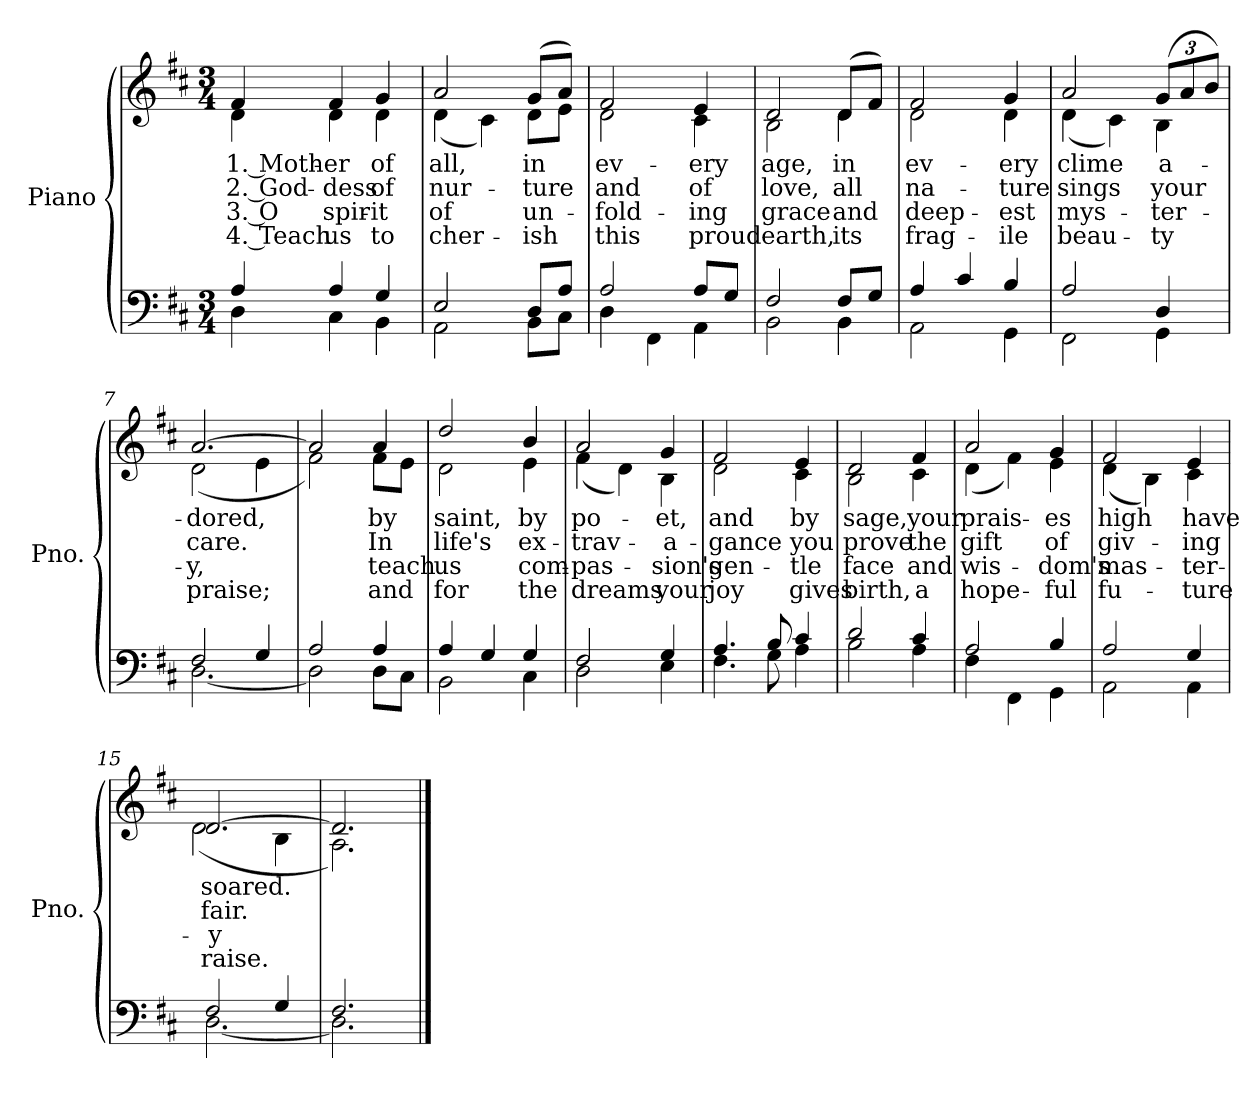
**kern	**kern	**text	**text	**text	**text
*part1	*part1	*part1	*part1	*part1	*part1
*staff2	*staff1	*staff1	*staff1	*staff1	*staff1
*I"Piano	*	*	*	*	*
*I'Pno.	*	*	*	*	*
*clefF4	*clefG2	*	*	*	*
*k[f#c#]	*k[f#c#]	*	*	*	*
*D:	*D:	*	*	*	*
*M3/4	*M3/4	*	*	*	*
*MM120	*MM120	*	*	*	*
=1	=1	=1	=1	=1	=1
*^	*	*	*	*	*
!	!	!	!LO:LY:b	!LO:LY:b	!LO:LY:b	!LO:LY:b
*	*	*^	*	*	*	*
4A/	4D\	4f#/	4d\	1. Moth-	2. God-	3. O	4. Teach
!	!	!	!	!LO:LY:b	!LO:LY:b	!LO:LY:b	!LO:LY:b
4A/	4C#\	4f#/	4d\	-er	-dess	spir-	us
!	!	!	!	!LO:LY:b	!LO:LY:b	!LO:LY:b	!LO:LY:b
4G/	4BB\	4g/	4d\	of	of	-it	to
=2	=2	=2	=2	=2	=2	=2	=2
!	!	!	!	!LO:LY:b	!LO:LY:b	!LO:LY:b	!LO:LY:b
2E/	2AA\	2a/	(<4d\	all,	nur-	of	cher-
.	.	.	4c#\)	.	.	.	.
!	!	!	!	!LO:LY:b	!LO:LY:b	!LO:LY:b	!LO:LY:b
8D/L	8BB\L	(>8g/L	8d\L	in	-ture	un-	-ish
8A/J	8C#\J	8a/J)	8e\J	.	.	.	.
=3	=3	=3	=3	=3	=3	=3	=3
!	!	!	!	!LO:LY:b	!LO:LY:b	!LO:LY:b	!LO:LY:b
2A/	4D\	2f#/	2d\	ev-	and	-fold-	this
.	4FF#\	.	.	.	.	.	.
!	!	!	!	!LO:LY:b	!LO:LY:b	!LO:LY:b	!LO:LY:b
8A/L	4AA\	4e/	4c#\	-ery	of	-ing	proud
8G/J	.	.	.	.	.	.	.
=4	=4	=4	=4	=4	=4	=4	=4
!	!	!	!	!LO:LY:b	!LO:LY:b	!LO:LY:b	!LO:LY:b
2F#/	2BB\	2d/	2B\	age,	love,	grace	earth,
!	!	!	!	!LO:LY:b	!LO:LY:b	!LO:LY:b	!LO:LY:b
8F#/L	4BB\	(>8d/L	4d\	in	all	and	its
8G/J	.	8f#/J)	.	.	.	.	.
=5	=5	=5	=5	=5	=5	=5	=5
!	!	!	!	!LO:LY:b	!LO:LY:b	!LO:LY:b	!LO:LY:b
4A/	2AA\	2f#/	2d\	ev-	na-	deep-	frag-
4c#/	.	.	.	.	.	.	.
!	!	!	!	!LO:LY:b	!LO:LY:b	!LO:LY:b	!LO:LY:b
4B/	4GG\	4g/	4d\	-ery	-ture	-est	-ile
!!LO:LB:g=z	!!
=6	=6	=6	=6	=6	=6	=6	=6
!	!	!	!	!LO:LY:b	!LO:LY:b	!LO:LY:b	!LO:LY:b
2A/	2FF#\	2a/	(<4d\	clime	sings	mys-	beau-
.	.	.	4c#\)	.	.	.	.
*	*	*Xbrackettup	*	*	*	*	*
!	!	!	!	!LO:LY:b	!LO:LY:b	!LO:LY:b	!LO:LY:b
4D/	4GG\	(>12g/L	4B\	a-	your	-ter-	-ty
.	.	12a/	.	.	.	.	.
.	.	12b/J)	.	.	.	.	.
=7	=7	=7	=7	=7	=7	=7	=7
!	!	!	!	!LO:LY:b	!LO:LY:b	!LO:LY:b	!LO:LY:b
2F#/	[<2.D\	[>2.a/	(<2d\	-dored,	care.	-y,	praise;
4G/	.	.	4e\	.	.	.	.
=8	=8	=8	=8	=8	=8	=8	=8
2A/	2D\]	2a/]	2f#\)	.	.	.	.
!	!	!	!	!LO:LY:b	!LO:LY:b	!LO:LY:b	!LO:LY:b
4A/	8D\L	4a/	8f#\L	by	In	teach	and
.	8C#\J	.	8e\J	.	.	.	.
=9	=9	=9	=9	=9	=9	=9	=9
!	!	!	!	!LO:LY:b	!LO:LY:b	!LO:LY:b	!LO:LY:b
4A/	2BB\	2dd/	2d\	saint,	life's	us	for
4G/	.	.	.	.	.	.	.
!	!	!	!	!LO:LY:b	!LO:LY:b	!LO:LY:b	!LO:LY:b
4G/	4C#\	4b/	4e\	by	ex-	com-	the
=10	=10	=10	=10	=10	=10	=10	=10
!	!	!	!	!LO:LY:b	!LO:LY:b	!LO:LY:b	!LO:LY:b
2F#/	2D\	2a/	(<4f#\	po-	-trav-	-pas-	dreams
.	.	.	4d\)	.	.	.	.
!	!	!	!	!LO:LY:b	!LO:LY:b	!LO:LY:b	!LO:LY:b
4G/	4E\	4g/	4B\	-et,	-a-	-sion's	your
!!LO:LB:g=z	!!
=11	=11	=11	=11	=11	=11	=11	=11
!	!	!	!	!LO:LY:b	!LO:LY:b	!LO:LY:b	!LO:LY:b
4.A/	4.F#\	2f#/	2d\	and	-gance	gen-	joy
8B/	8G\	.	.	.	.	.	.
!	!	!	!	!LO:LY:b	!LO:LY:b	!LO:LY:b	!LO:LY:b
4c#/	4A\	4e/	4c#\	by	you	-tle	gives
=12	=12	=12	=12	=12	=12	=12	=12
!	!	!	!	!LO:LY:b	!LO:LY:b	!LO:LY:b	!LO:LY:b
2d/	2B\	2d/	2B\	sage,	prove	face	birth,
!	!	!	!	!LO:LY:b	!LO:LY:b	!LO:LY:b	!LO:LY:b
4c#/	4A\	4f#/	4c#\	your	the	and	a
=13	=13	=13	=13	=13	=13	=13	=13
!	!	!	!	!LO:LY:b	!LO:LY:b	!LO:LY:b	!LO:LY:b
2A/	4F#\	2a/	(<4d\	prais-	gift	wis-	hope-
.	4FF#\	.	4f#\)	.	.	.	.
!	!	!	!	!LO:LY:b	!LO:LY:b	!LO:LY:b	!LO:LY:b
4B/	4GG\	4g/	4e\	-es	of	-dom's	-ful
=14	=14	=14	=14	=14	=14	=14	=14
!	!	!	!	!LO:LY:b	!LO:LY:b	!LO:LY:b	!LO:LY:b
2A/	2AA\	2f#/	(<4d\	high	giv-	mas-	fu-
.	.	.	4B\)	.	.	.	.
!	!	!	!	!LO:LY:b	!LO:LY:b	!LO:LY:b	!LO:LY:b
4G/	4AA\	4e/	4c#\	have	-ing	-ter-	-ture
=15	=15	=15	=15	=15	=15	=15	=15
!	!	!	!	!LO:LY:b	!LO:LY:b	!LO:LY:b	!LO:LY:b
2F#/	[<2.D\	[>2.d/	(<2d\	soared.	fair.	-y	raise.
4G/	.	.	4B\	.	.	.	.
=16	=16	=16	=16	=16	=16	=16	=16
2.F#/	2.D\]	2.d/]	2.A\)	.	.	.	.
*v	*v	*	*	*	*	*	*
*	*v	*v	*	*	*	*
==	==	==	==	==	==
*-	*-	*-	*-	*-	*-
